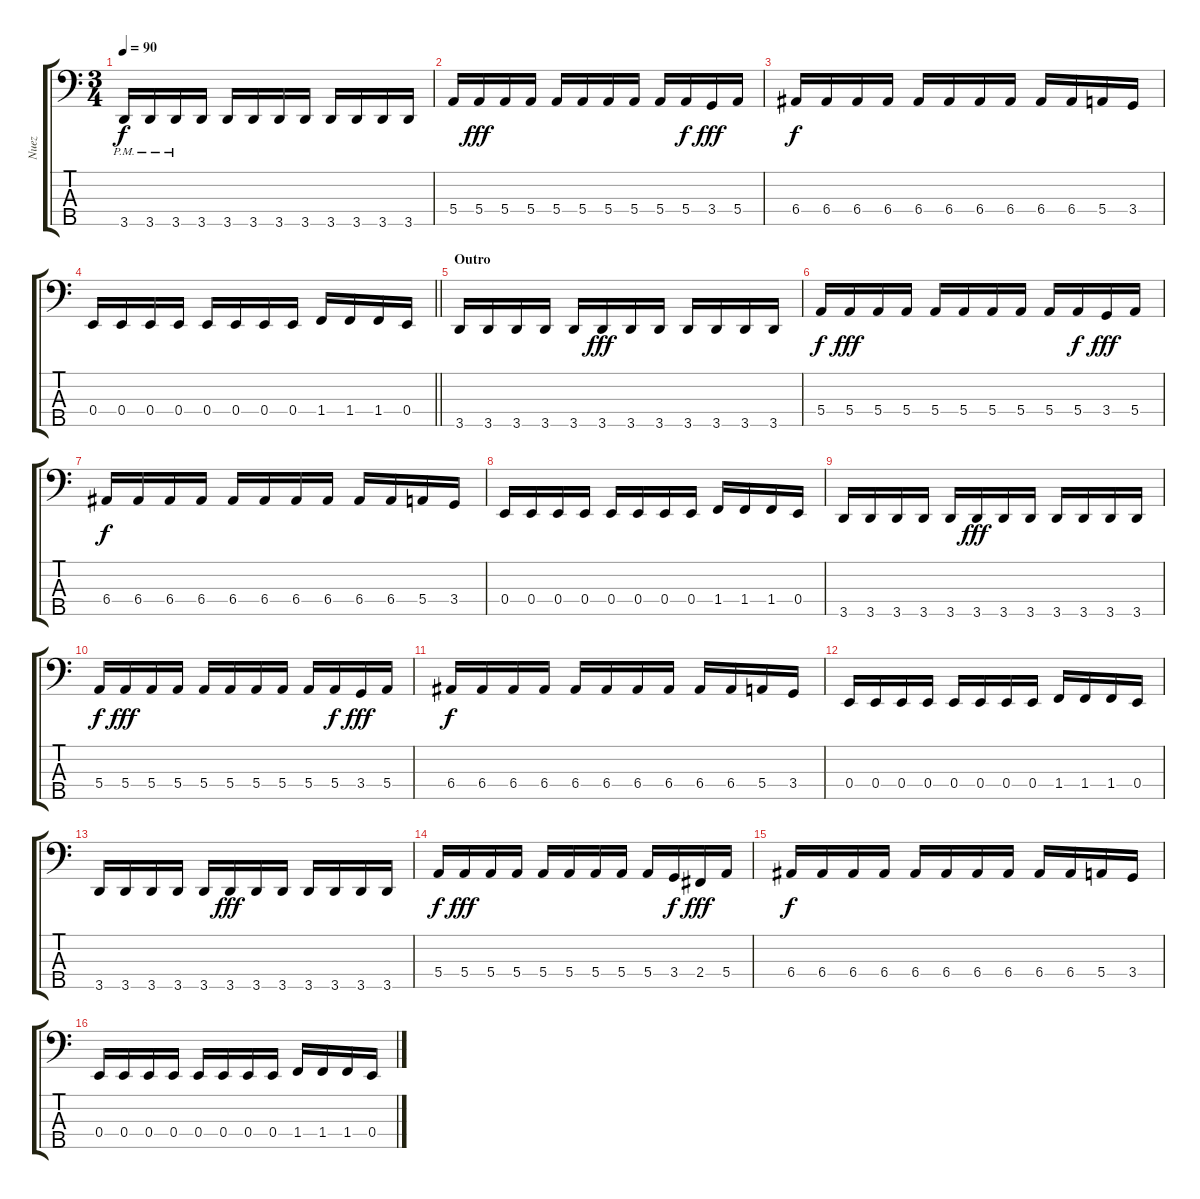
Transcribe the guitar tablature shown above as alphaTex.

\track ("Nuez" "Nuez") {instrument slapbass2}
\staff {score tabs}
\tuning (G2 D2 A1 E1 B0) {hide}
\ts (3 4)
\tempo 90
\clef f4
\ks c
3.5{pm}.16{dy f volume 11} 3.5{pm}.16 3.5{pm}.16 3.5.16 3.5.16 3.5.16 3.5.16 3.5.16 3.5.16 3.5.16 3.5.16 3.5.16 |
5.4.16 5.4.16{dy fff} 5.4.16 5.4.16 5.4.16 5.4.16 5.4.16 5.4.16 5.4.16 5.4.16{dy f} 3.4.16{dy fff} 5.4.16 |
6.4.16{dy f} 6.4.16 6.4.16 6.4.16 6.4.16 6.4.16 6.4.16 6.4.16 6.4.16 6.4.16 5.4.16 3.4.16 |
\barLineRight lightlight
0.4.16 0.4.16 0.4.16 0.4.16 0.4.16 0.4.16 0.4.16 0.4.16 1.4.16 1.4.16 1.4.16 0.4.16 |
\section ("" "Outro")
3.5.16 3.5.16 3.5.16 3.5.16 3.5.16 3.5.16{dy fff} 3.5.16 3.5.16 3.5.16 3.5.16 3.5.16 3.5.16 |
5.4.16{dy f} 5.4.16{dy fff} 5.4.16 5.4.16 5.4.16 5.4.16 5.4.16 5.4.16 5.4.16 5.4.16{dy f} 3.4.16{dy fff} 5.4.16 |
6.4.16{dy f} 6.4.16 6.4.16 6.4.16 6.4.16 6.4.16 6.4.16 6.4.16 6.4.16 6.4.16 5.4.16 3.4.16 |
0.4.16 0.4.16 0.4.16 0.4.16 0.4.16 0.4.16 0.4.16 0.4.16 1.4.16 1.4.16 1.4.16 0.4.16 |
3.5.16 3.5.16 3.5.16 3.5.16 3.5.16 3.5.16{dy fff} 3.5.16 3.5.16 3.5.16 3.5.16 3.5.16 3.5.16 |
5.4.16{dy f} 5.4.16{dy fff} 5.4.16 5.4.16 5.4.16 5.4.16 5.4.16 5.4.16 5.4.16 5.4.16{dy f} 3.4.16{dy fff} 5.4.16 |
6.4.16{dy f} 6.4.16 6.4.16 6.4.16 6.4.16 6.4.16 6.4.16 6.4.16 6.4.16 6.4.16 5.4.16 3.4.16 |
0.4.16 0.4.16 0.4.16 0.4.16 0.4.16 0.4.16 0.4.16 0.4.16 1.4.16 1.4.16 1.4.16 0.4.16 |
3.5.16 3.5.16 3.5.16 3.5.16 3.5.16 3.5.16{dy fff} 3.5.16 3.5.16 3.5.16 3.5.16 3.5.16 3.5.16 |
5.4.16{dy f} 5.4.16{dy fff} 5.4.16 5.4.16 5.4.16 5.4.16 5.4.16 5.4.16 5.4.16 3.4.16{dy f} 2.4.16{dy fff} 5.4.16 |
6.4.16{dy f} 6.4.16 6.4.16 6.4.16 6.4.16 6.4.16 6.4.16 6.4.16 6.4.16 6.4.16 5.4.16 3.4.16 |
0.4.16 0.4.16 0.4.16 0.4.16 0.4.16 0.4.16 0.4.16 0.4.16 1.4.16 1.4.16 1.4.16 0.4.16
